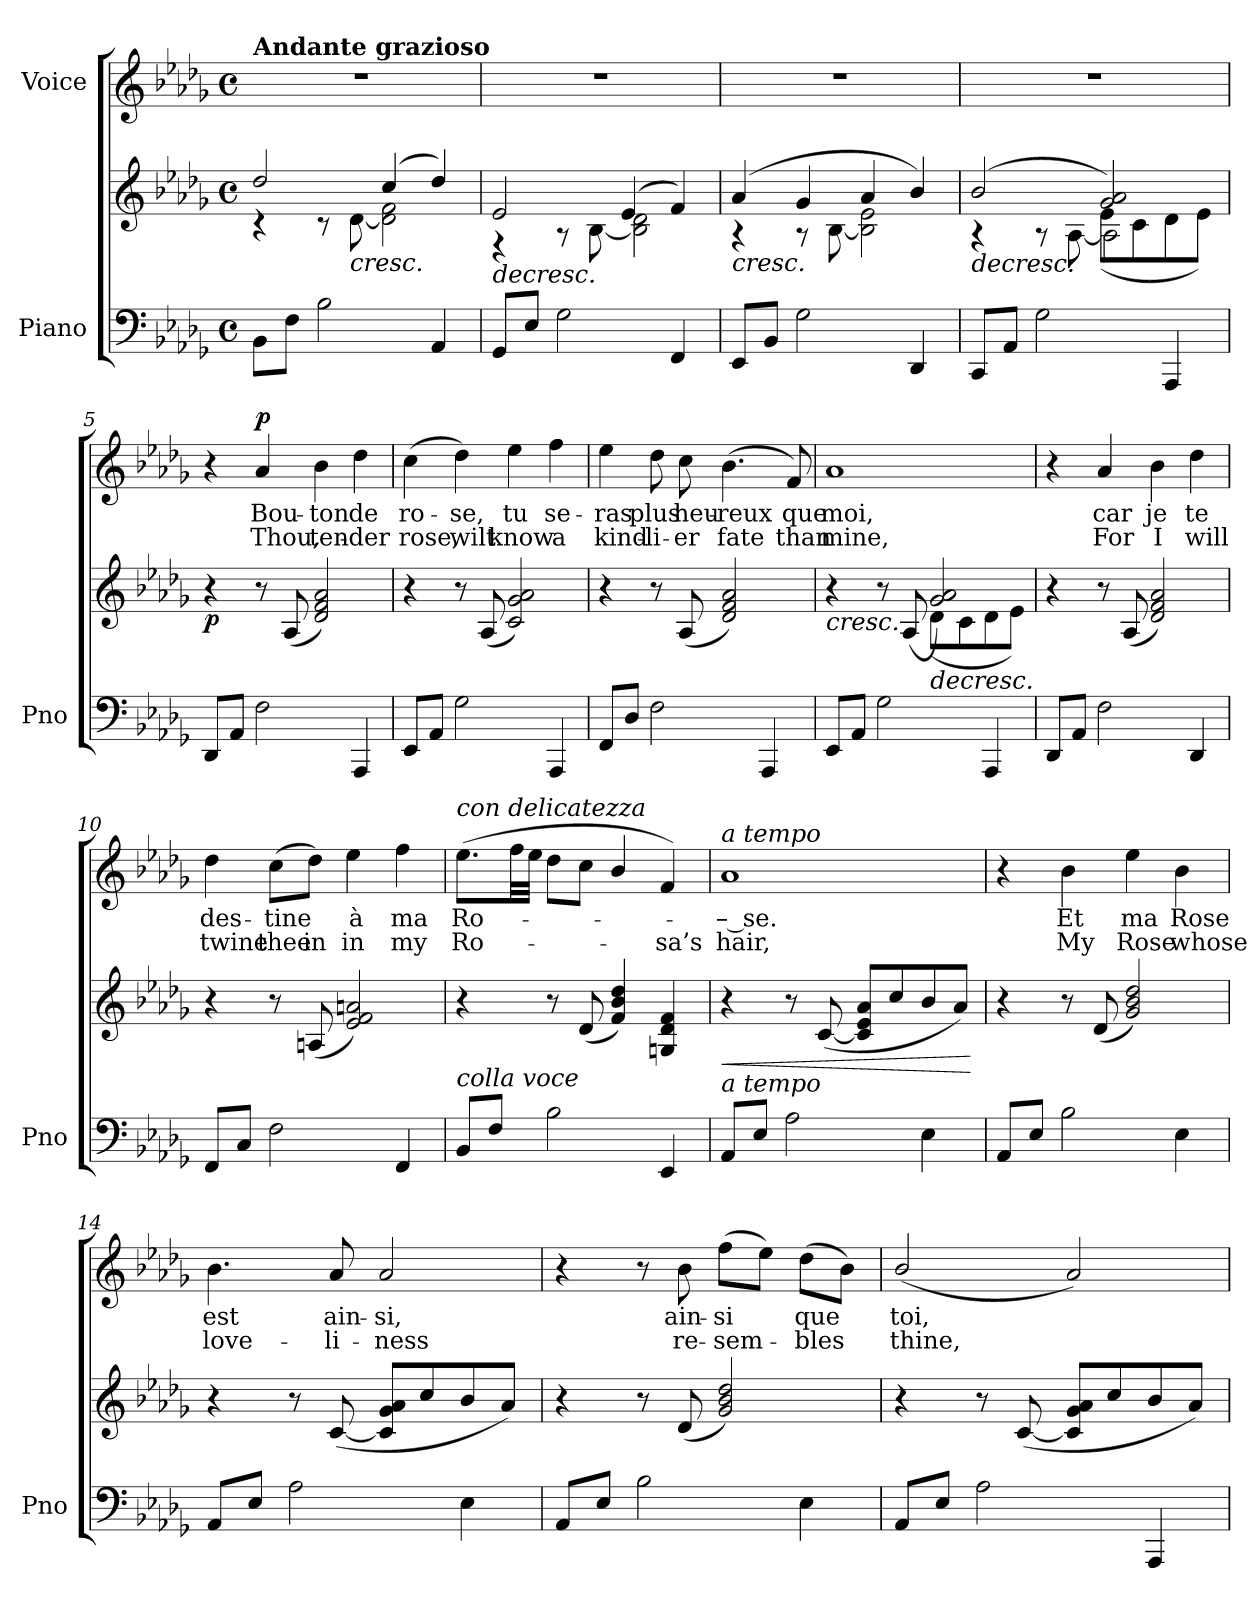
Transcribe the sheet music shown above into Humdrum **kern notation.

**kern	**kern	**dynam	**kern	**text	**text	**dynam
*part2	*part2	*part2	*part1	*part1	*part1	*part1
*staff3	*staff2	*staff2/3	*staff1	*staff1	*staff1	*staff1
*I"Piano	*	*	*I"Voice	*	*	*
*I'Pno	*	*	*	*	*	*
*clefF4	*clefG2	*	*clefG2	*	*	*
*k[b-e-a-d-g-]	*k[b-e-a-d-g-]	*	*k[b-e-a-d-g-]	*	*	*
*M4/4	*M4/4	*	*M4/4	*	*	*
*met(c)	*met(c)	*	*met(c)	*	*	*
=1	=1	=1	=1	=1	=1	=1
*	*^	*	*	*	*	*
!	!	!	!	!LO:TX:a:B:t=Andante grazioso	!	!	!
!	!	!	!LO:DY:b	!	!	!	!
!	!	!	!LO:DY:n=1:b	!	!	!	!
8BB-\L	2dd-/	4r	p other-dynamics	1r	.	.	.
8F\J	.	.	.	.	.	.	.
2B-\	.	8r	.	.	.	.	.
!	!	!	!LO:HP:b	!	!	!	!
.	.	[8d-\	<	.	.	.	.
.	(4cc/	2d-\] 2f\	.	.	.	.	.
4AA-/	4dd-/)	.	.	.	.	.	.
=2	=2	=2	=2	=2	=2	=2	=2
!	!	!	!LO:HP:b	!	!	!	!
8GG-/L	2e-/	4r	>	1r	.	.	.
8E-/J	.	.	.	.	.	.	.
2G-\	.	8r	.	.	.	.	.
.	.	[8B-\	.	.	.	.	.
.	(4e-/	2B-\] 2d-\	[	.	.	.	.
4FF/	4f/)	.	.	.	.	.	.
=3	=3	=3	=3	=3	=3	=3	=3
!	!	!	!LO:HP:b	!	!	!	!
8EE-/L	(4a-/	4r	<	1r	.	.	.
8BB-/J	.	.	.	.	.	.	.
2G-\	4g-/	8r	.	.	.	.	.
.	.	[8B-\	.	.	.	.	.
.	4a-/	2B-\] 2e-\	.	.	.	.	.
4DD-/	4b-/)	.	.	.	.	.	.
*	*v	*v	*	*	*	*	*
.	.	]	.	.	.	.
=4	=4	=4	=4	=4	=4	=4
!	!	!LO:HP:b	!	!	!	!
*	*^	*	*	*	*	*
*	*	*^	*	*	*	*	*
8CC/L	(2b-/	4r	2ryy	>	1r	.	.	.
8AA-/J	.	.	.	.	.	.	.	.
2G-\	.	8r	.	.	.	.	.	.
.	.	[8A-\	.	.	.	.	.	.
.	2g-/ 2a-/)	(8e-\L	2A-\]	[	.	.	.	.
.	.	8c\	.	.	.	.	.	.
4AAA-/	.	8d-\	.	.	.	.	.	.
.	.	8e-\J)	.	.	.	.	.	.
*	*	*v	*v	*	*	*	*	*
=5	=5	=5	=5	=5	=5	=5	=5
!	!	!	!LO:DY:b	!	!	!	!
*	*v	*v	*	*	*	*	*
8DD-/L	4r	p	4r	.	.	.
8AA-/J	.	.	.	.	.	.
!	!	!	!	!	!	!LO:DY:a
2F\	8r	.	4a-/	Bou-	Thou,	p
.	(8A-/	.	.	.	.	.
.	2d-/ 2f/ 2a-/)	.	4b-\	-ton	ten-	.
4AAA-/	.	.	4dd-\	de	-der	.
=6	=6	=6	=6	=6	=6	=6
8EE-/L	4r	.	(4cc\	ro-	rose,	.
8AA-/J	.	.	.	.	.	.
2G-\	8r	.	4dd-\)	-se,	wilt	.
.	(8A-/	.	.	.	.	.
.	2c/ 2g-/ 2a-/)	.	4ee-\	tu	know	.
4AAA-/	.	.	4ff\	se-	a	.
=7	=7	=7	=7	=7	=7	=7
8FF/L	4r	.	4ee-\	-ras	kind-	.
8D-/J	.	.	.	.	.	.
2F\	8r	.	8dd-\	plus	-li-	.
.	(8A-/	.	8cc\	heu-	-er	.
.	2d-/ 2f/ 2a-/)	.	(4.b-\	-reux	fate	.
4AAA-/	.	.	.	.	.	.
.	.	.	8f/)	que	than	.
=8	=8	=8	=8	=8	=8	=8
!	!	!LO:HP:b	!	!	!	!
*	*^	*	*	*	*	*
8EE-/L	4r	2ryy	<	1a-	moi,	mine,	.
8AA-/J	.	.	.	.	.	.	.
2G-\	8r	.	.	.	.	.	.
.	(>8A-/	.	.	.	.	.	.
!	!	!	!LO:HP:n=1:b	!	!	!	!
.	2g-/ 2a-/)	(8d-\L	] >	.	.	.	.
.	.	8c\	.	.	.	.	.
4AAA-/	.	8d-\	.	.	.	.	.
.	.	8e-\J)	.	.	.	.	.
*	*v	*v	*	*	*	*	*
.	.	[	.	.	.	.
=9	=9	=9	=9	=9	=9	=9
8DD-/L	4r	.	4r	.	.	.
8AA-/J	.	.	.	.	.	.
2F\	8r	.	4a-/	car	For	.
.	(8A-/	.	.	.	.	.
.	2d-/ 2f/ 2a-/)	.	4b-\	je	I	.
4DD-/	.	.	4dd-\	te	will	.
=10	=10	=10	=10	=10	=10	=10
8FF/L	4r	.	4dd-\	des-	twine	.
8C/J	.	.	.	.	.	.
2F\	8r	.	(8cc\L	-tine	thee	.
.	(8An/	.	8dd-\J)	.	in	.
.	2e-/ 2f/ 2an/)	.	4ee-\	à	in	.
4FF/	.	.	4ff\	ma	my	.
=11	=11	=11	=11	=11	=11	=11
!	!	!	!LO:TX:i:t=con delicatezza	!	!	!
!LO:TX:i:t=colla voce	!	!	!	!	!	!
8BB-/L	4r	.	(8.ee-\L	-Ro-	Ro-	.
8F/J	.	.	.	.	.	.
.	.	.	32ff\LL	.	.	.
.	.	.	32ee-\JJJ	.	.	.
2B-\	8r	.	8dd-\L	.	.	.
.	(8d-/	.	8cc\J	.	.	.
.	4f/ 4b-/ 4dd-/)	.	4b-/	.	.	.
4EE-/	4Gn/ 4d-/ 4f/	.	4f/)	.	-sa’s	.
=12	=12	=12	=12	=12	=12	=12
!	!	!	!LO:TX:i:t=a tempo	!	!	!
!LO:TX:i:t=a tempo	!	!	!	!	!	!
!	!	!LO:HP:b	!	!	!	!
8AA-/L	4r	<	1a-	-– se.	hair,	.
8E-/J	.	.	.	.	.	.
2A-\	8r	.	.	.	.	.
.	(>[8c/	]	.	.	.	.
.	8c/] 8e-/ 8a-/L	.	.	.	.	.
.	8cc/	.	.	.	.	.
4E-\	8b-/	.	.	.	.	.
.	8a-/J)	.	.	.	.	.
.	.	[	.	.	.	.
=13	=13	=13	=13	=13	=13	=13
8AA-/L	4r	.	4r	.	.	.
8E-/J	.	.	.	.	.	.
2B-\	8r	.	4b-\	Et	My	.
.	(8d-/	.	.	.	.	.
.	2g-/ 2b-/ 2dd-/)	.	4ee-\	ma	Rose	.
4E-\	.	.	4b-\	Rose	whose	.
=14	=14	=14	=14	=14	=14	=14
8AA-/L	4r	.	4.b-\	est	love-	.
8E-/J	.	.	.	.	.	.
2A-\	8r	.	.	.	.	.
.	(>[8c/	.	8a-/	ain-	-li-	.
.	8c/] 8g-/ 8a-/L	.	2a-/	-si,	-ness	.
.	8cc/	.	.	.	.	.
4E-\	8b-/	.	.	.	.	.
.	8a-/J)	.	.	.	.	.
=15	=15	=15	=15	=15	=15	=15
8AA-/L	4r	.	4r	.	.	.
8E-/J	.	.	.	.	.	.
2B-\	8r	.	8r	.	.	.
.	(8d-/	.	8b-\	ain-	re-	.
.	2g-/ 2b-/ 2dd-/)	.	(8ff\L	-si	-sem-	.
.	.	.	8ee-\J)	.	.	.
4E-\	.	.	(8dd-\L	que	-bles	.
.	.	.	8b-\J)	.	.	.
=16	=16	=16	=16	=16	=16	=16
8AA-/L	4r	.	(2b-/	toi,	thine,	.
8E-/J	.	.	.	.	.	.
2A-\	8r	.	.	.	.	.
.	(>[8c/	.	.	.	.	.
.	8c/] 8g-/ 8a-/L	.	2a-/)	.	.	.
.	8cc/	.	.	.	.	.
4AAA-/	8b-/	.	.	.	.	.
.	8a-/J)	.	.	.	.	.
=	=	=	=	=	=	=
*-	*-	*-	*-	*-	*-	*-
